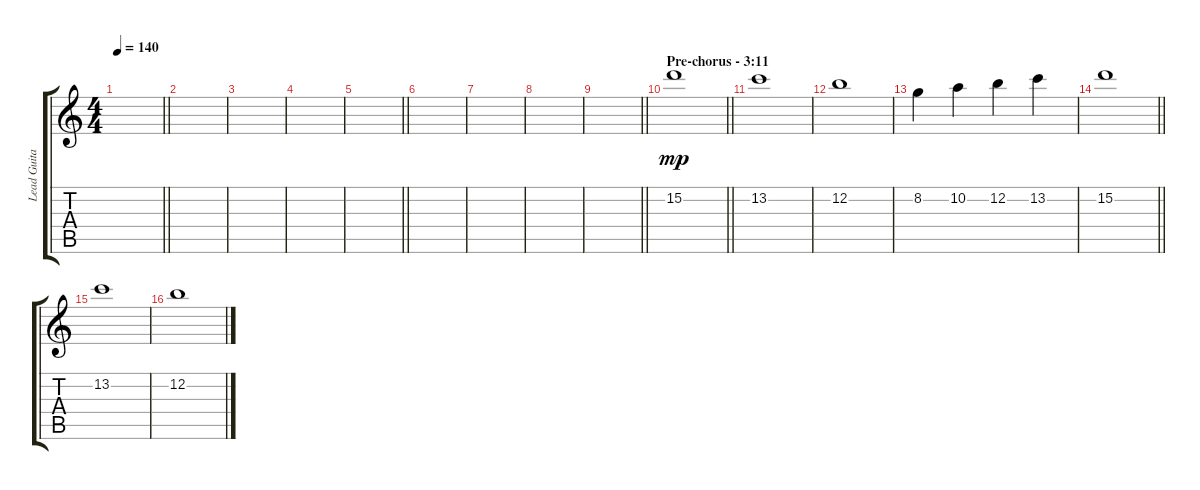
\track ("Lead Guitar 2" "Lead Guita") {instrument distortionguitar}
\staff {score tabs}
\tuning (E4 B3 G3 D3 A2 E2) {hide}
\ts (4 4)
\tempo 140
\clef g2
\barLineRight lightlight
\ks c
|
|
|
|
\barLineRight lightlight
|
|
|
|
\barLineRight lightlight
|
\section ("" "Pre-chorus - 3:11")
\barLineRight lightlight
15.2.1{dy mp} |
13.2.1 |
12.2.1 |
8.2.4 10.2.4 12.2.4 13.2.4 |
\barLineRight lightlight
15.2.1 |
13.2.1 |
12.2.1
